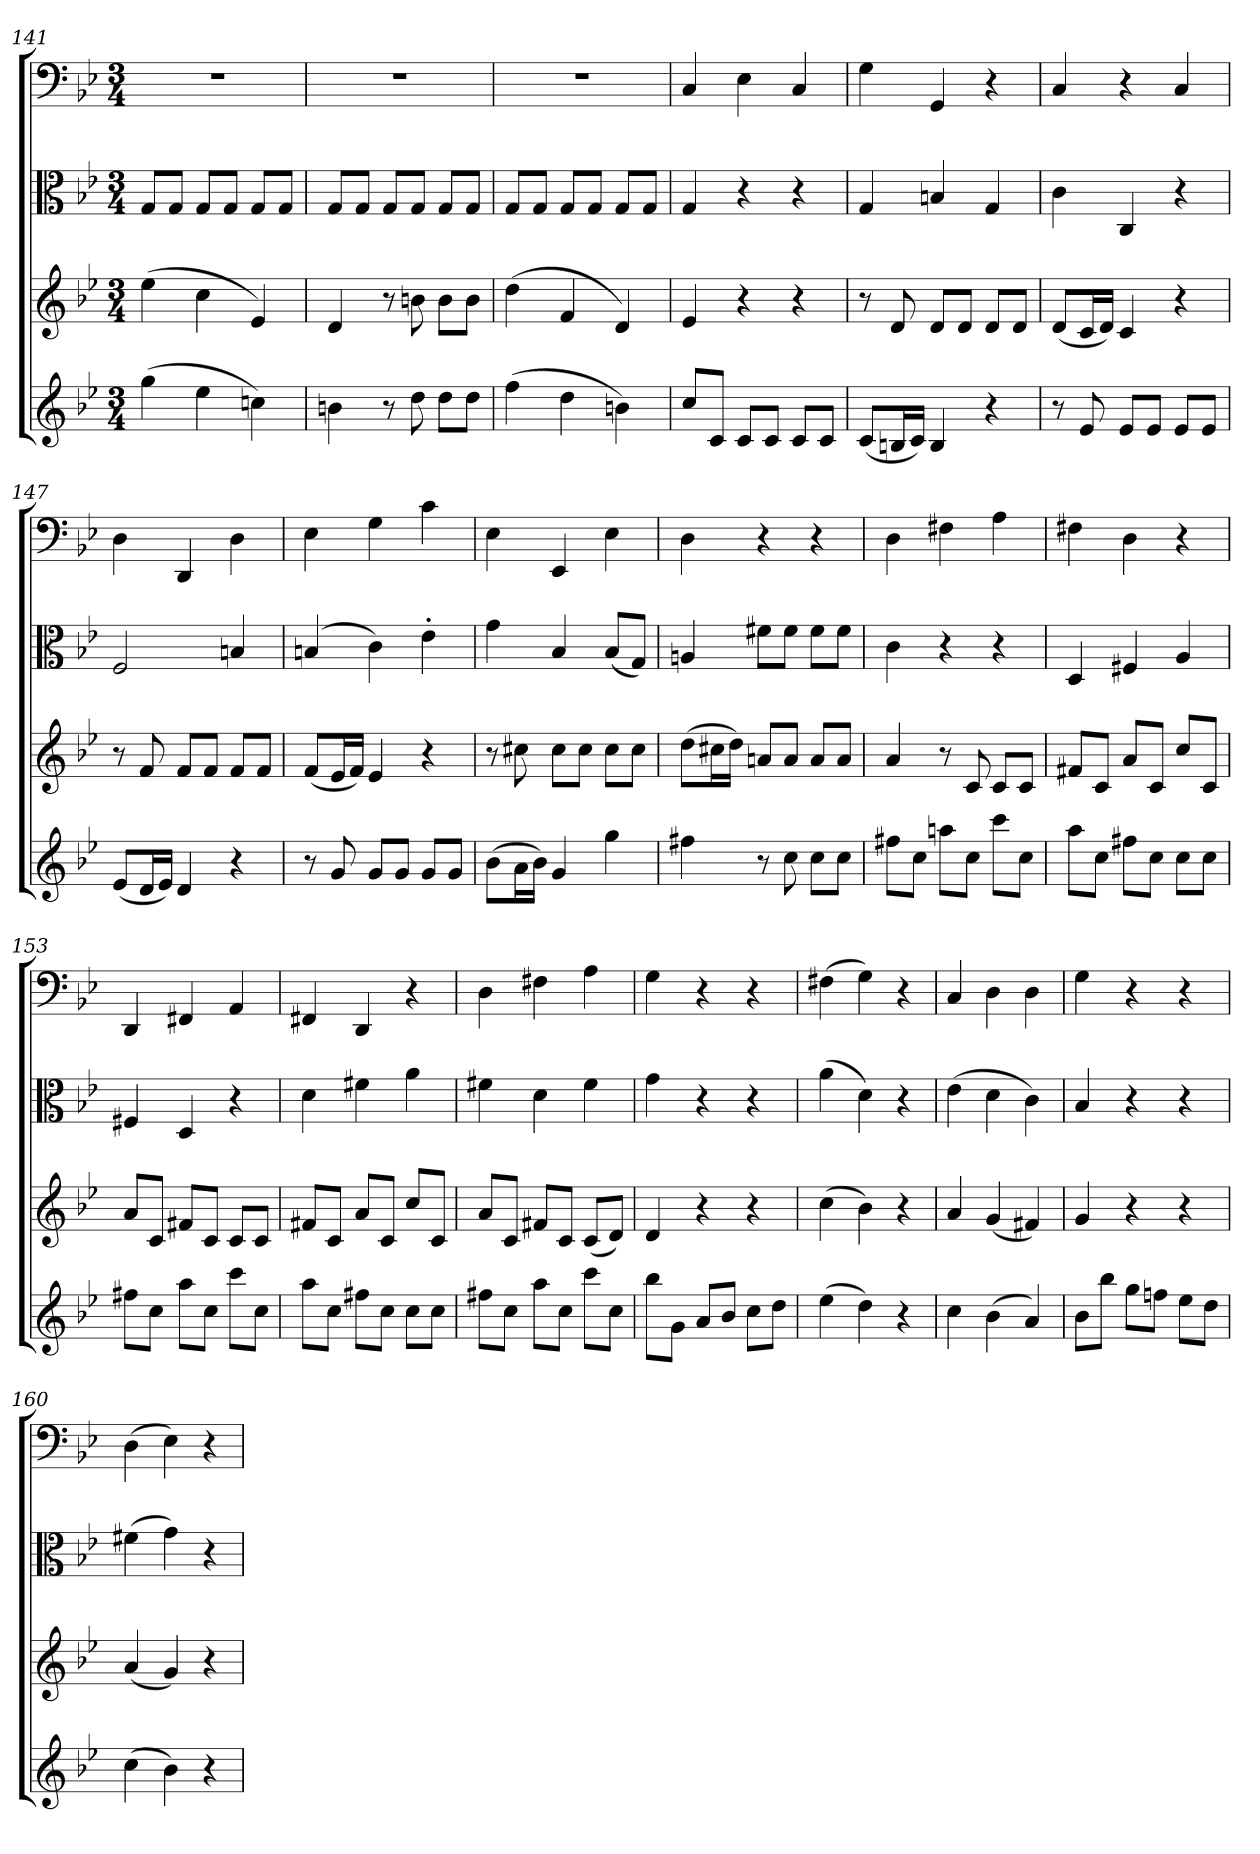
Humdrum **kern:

**kern	**kern	**kern	**kern
*part4	*part3	*part2	*part1
*staff4	*staff3	*staff2	*staff1
*clefG2	*clefG2	*clefC3	*clefF4
*k[b-e-]	*k[b-e-]	*k[b-e-]	*k[b-e-]
*g:	*g:	*g:	*g:
*M3/4	*M3/4	*M3/4	*M3/4
=141	=141	=141	=141
(4gg	(4ee-	8G/L	2.r
.	.	8G/J	.
4ee-	4cc	8G/L	.
.	.	8G/J	.
4ccn)	4e-)	8G/L	.
.	.	8G/J	.
=142	=142	=142	=142
4bn	4d	8G/L	2.r
.	.	8G/J	.
8r	8r	8G/L	.
8dd	8bn	8G/J	.
8dd\L	8b\L	8G/L	.
8dd\J	8b\J	8G/J	.
=143	=143	=143	=143
(4ff	(4dd	8G/L	2.r
.	.	8G/J	.
4dd	4f	8G/L	.
.	.	8G/J	.
4bn)	4d)	8G/L	.
.	.	8G/J	.
=144	=144	=144	=144
8cc/L	4e-	4G	4C
8c/J	.	.	.
8c/L	4r	4r	4E-
8c/J	.	.	.
8c/L	4r	4r	4C
8c/J	.	.	.
=145	=145	=145	=145
(8c/L	8r	4G	4G
16Bn/L	8d	.	.
16c/JJ)	.	.	.
4B	8d/L	4Bn	4GG
.	8d/J	.	.
4r	8d/L	4G	4r
.	8d/J	.	.
=146	=146	=146	=146
8r	(8d/L	4c	4C
8e-	16c/L	.	.
.	16d/JJ)	.	.
8e-/L	4c	4C	4r
8e-/J	.	.	.
8e-/L	4r	4r	4C
8e-/J	.	.	.
=147	=147	=147	=147
(8e-/L	8r	2F	4D
16d/L	8f	.	.
16e-/JJ)	.	.	.
4d	8f/L	.	4DD
.	8f/J	.	.
4r	8f/L	4Bn	4D
.	8f/J	.	.
=148	=148	=148	=148
8r	(8f/L	(4Bn	4E-
8g	16e-/L	.	.
.	16f/JJ)	.	.
8g/L	4e-	4c)	4G
8g/J	.	.	.
8g/L	4r	4e-'	4c
8g/J	.	.	.
=149	=149	=149	=149
(8b-\L	8r	4g	4E-
16a\L	8cc#X	.	.
16b-\JJ)	.	.	.
4g	8cc#\L	4B-	4EE-
.	8cc#\J	.	.
4gg	8cc#\L	(8B-/L	4E-
.	8cc#\J	8G/J)	.
=150	=150	=150	=150
4ff#X	(8dd\L	4An	4D
.	16cc#X\L	.	.
.	16dd\JJ)	.	.
8r	8an/L	8f#X\L	4r
8cc	8a/J	8f#\J	.
8cc\L	8a/L	8f#\L	4r
8cc\J	8a/J	8f#\J	.
=151	=151	=151	=151
8ff#X\L	4a	4c	4D
8cc\J	.	.	.
8aan\L	8r	4r	4F#X
8cc\J	8c	.	.
8ccc\L	8c/L	4r	4A
8cc\J	8c/J	.	.
=152	=152	=152	=152
8aa\L	8f#X/L	4D	4F#X
8cc\J	8c/J	.	.
8ff#X\L	8a/L	4F#X	4D
8cc\J	8c/J	.	.
8cc\L	8cc/L	4A	4r
8cc\J	8c/J	.	.
=153	=153	=153	=153
8ff#X\L	8a/L	4F#X	4DD
8cc\J	8c/J	.	.
8aa\L	8f#X/L	4D	4FF#X
8cc\J	8c/J	.	.
8ccc\L	8c/L	4r	4AA
8cc\J	8c/J	.	.
=154	=154	=154	=154
8aa\L	8f#X/L	4d	4FF#X
8cc\J	8c/J	.	.
8ff#X\L	8a/L	4f#X	4DD
8cc\J	8c/J	.	.
8cc\L	8cc/L	4a	4r
8cc\J	8c/J	.	.
=155	=155	=155	=155
8ff#X\L	8a/L	4f#X	4D
8cc\J	8c/J	.	.
8aa\L	8f#X/L	4d	4F#X
8cc\J	8c/J	.	.
8ccc\L	(8c/L	4f#	4A
8cc\J	8d/J)	.	.
=156	=156	=156	=156
8bb-\L	4d	4g	4G
8g\J	.	.	.
8a/L	4r	4r	4r
8b-/J	.	.	.
8cc\L	4r	4r	4r
8dd\J	.	.	.
=157	=157	=157	=157
(4ee-	(4cc	(4a	(4F#X
4dd)	4b-)	4d)	4G)
4r	4r	4r	4r
=158	=158	=158	=158
4cc	4a	(4e-	4C
(4b-	(4g	4d	4D
4a)	4f#X)	4c)	4D
=159	=159	=159	=159
8b-\L	4g	4B-	4G
8bb-\J	.	.	.
8gg\L	4r	4r	4r
8ffn\J	.	.	.
8ee-\L	4r	4r	4r
8dd\J	.	.	.
=160	=160	=160	=160
(4cc	(4a	(4f#X	(4D
4b-)	4g)	4g)	4E-)
4r	4r	4r	4r
=	=	=	=
*-	*-	*-	*-
